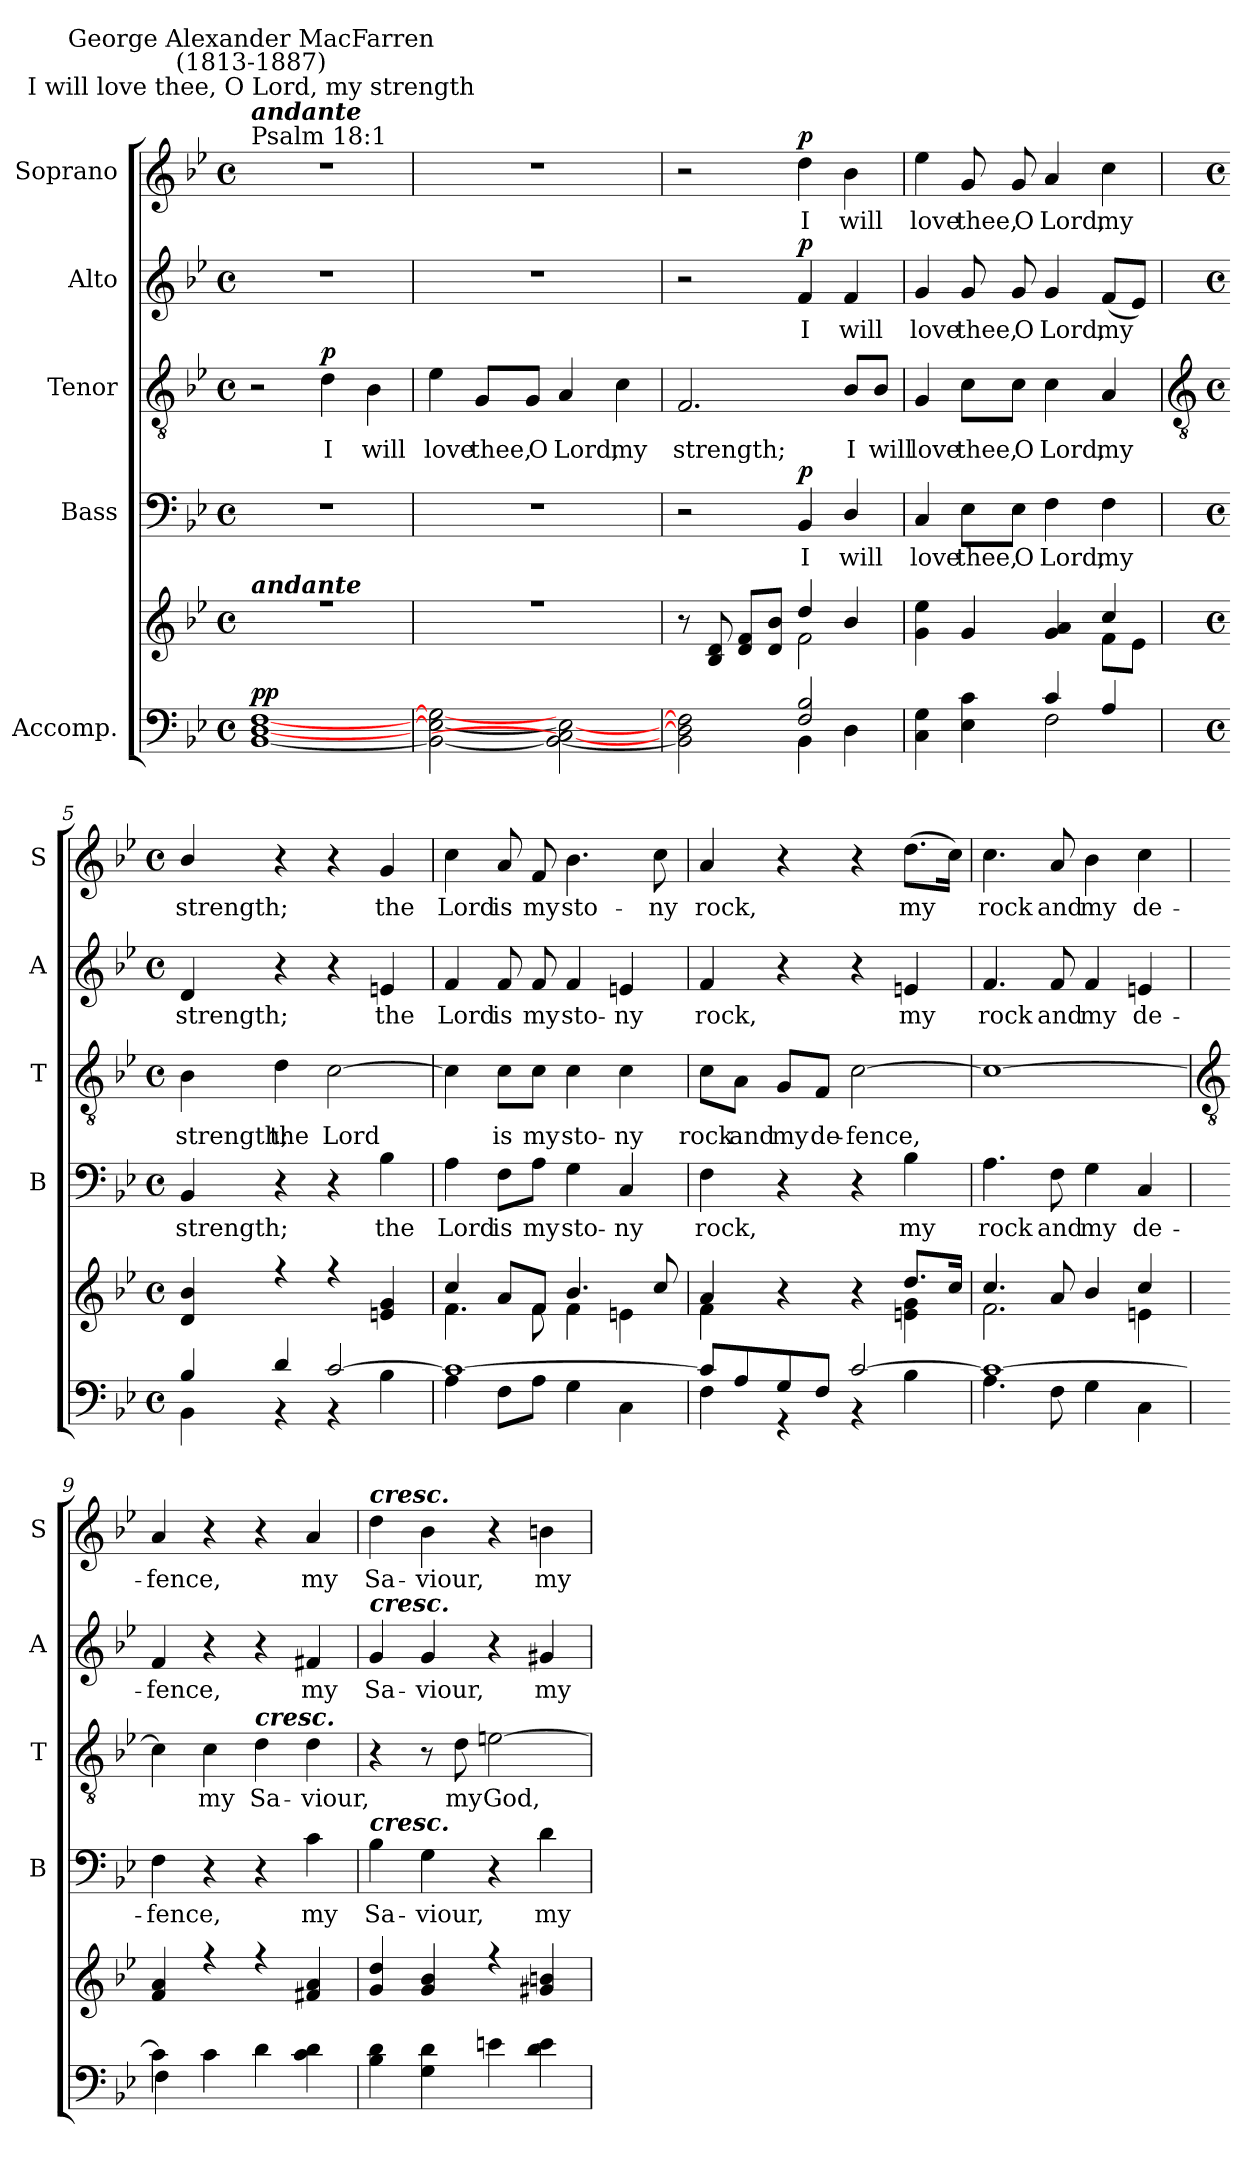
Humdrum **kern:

**kern	**kern	**dynam	**kern	**text	**dynam	**kern	**text	**dynam	**kern	**text	**dynam	**kern	**text	**dynam
*part5	*part5	*part5	*part4	*part4	*part4	*part3	*part3	*part3	*part2	*part2	*part2	*part1	*part1	*part1
*staff6	*staff5	*staff5/6	*staff4	*staff4	*staff4	*staff3	*staff3	*staff3	*staff2	*staff2	*staff2	*staff1	*staff1	*staff1
*I"Accomp.	*	*	*I"Bass	*	*	*I"Tenor	*	*	*I"Alto	*	*	*I"Soprano	*	*
*	*	*	*I'B	*	*	*I'T	*	*	*I'A	*	*	*I'S	*	*
*clefF4	*clefG2	*	*clefF4	*	*	*clefGv2	*	*	*clefG2	*	*	*clefG2	*	*
*k[b-e-]	*k[b-e-]	*	*k[b-e-]	*	*	*k[b-e-]	*	*	*k[b-e-]	*	*	*k[b-e-]	*	*
*B-:	*B-:	*	*B-:	*	*	*B-:	*	*	*B-:	*	*	*B-:	*	*
*M4/4	*M4/4	*	*M4/4	*	*	*M4/4	*	*	*M4/4	*	*	*M4/4	*	*
*met(c)	*met(c)	*	*met(c)	*	*	*met(c)	*	*	*met(c)	*	*	*met(c)	*	*
*MM58	*MM58	*	*MM58	*	*	*MM58	*	*	*MM58	*	*	*MM58	*	*
=1	=1	=1	=1	=1	=1	=1	=1	=1	=1	=1	=1	=1	=1	=1
*^	*^	*	*	*	*	*	*	*	*	*	*	*	*	*
!	!	!	!	!	!	!	!	!	!	!	!	!	!	!LO:TX:a:t=Psalm 18&colon;1	!	!
!	!	!	!	!	!	!	!	!	!	!	!	!	!	!LO:TX:a:Bi:t=andante	!	!
!	!	!	!	!	!	!	!	!	!	!	!	!	!	!LO:TX:a:cj:t=I will love thee, O Lord, my strength	!	!
!	!	!	!	!	!	!	!	!	!	!	!	!	!	!LO:TX:a:cj:t=George Alexander MacFarren\n(1813-1887)	!	!
!	!	!LO:TX:a:Bi:t=andante	!	!	!	!	!	!	!	!	!	!	!	!	!	!
!	!	!	!	!LO:DY:a=2	!	!	!	!	!	!	!	!	!	!	!	!
1ryy	[1BB-\ [1D\ [1F\	1r	1ryy	pp	1r	.	.	2r	.	.	1r	.	.	1r	.	.
!	!	!	!	!	!	!	!	!	!LO:LY:b	!LO:DY:b	!	!	!	!	!	!
.	.	.	.	.	.	.	.	4d	I	p	.	.	.	.	.	.
!	!	!	!	!	!	!	!	!	!LO:LY:b	!	!	!	!	!	!	!
.	.	.	.	.	.	.	.	4B-	will	.	.	.	.	.	.	.
=2	=2	=2	=2	=2	=2	=2	=2	=2	=2	=2	=2	=2	=2	=2	=2	=2
!	!	!	!	!	!	!	!	!	!LO:LY:b	!	!	!	!	!	!	!
1ryy	2BB-\_ 2E-\_ 2G\_	1r	1ryy	.	1r	.	.	4e-	love	.	1r	.	.	1r	.	.
!	!	!	!	!	!	!	!	!	!LO:LY:b	!	!	!	!	!	!	!
.	.	.	.	.	.	.	.	8G/L	thee,	.	.	.	.	.	.	.
!	!	!	!	!	!	!	!	!	!LO:LY:b	!	!	!	!	!	!	!
.	.	.	.	.	.	.	.	8G/J	O	.	.	.	.	.	.	.
!	!	!	!	!	!	!	!	!	!LO:LY:b	!	!	!	!	!	!	!
.	2BB-\_ 2C\_ 2E-\_	.	.	.	.	.	.	4A	Lord,	.	.	.	.	.	.	.
!	!	!	!	!	!	!	!	!	!LO:LY:b	!	!	!	!	!	!	!
.	.	.	.	.	.	.	.	4c	my	.	.	.	.	.	.	.
=3	=3	=3	=3	=3	=3	=3	=3	=3	=3	=3	=3	=3	=3	=3	=3	=3
!	!	!	!	!	!	!	!	!	!LO:LY:b	!	!	!	!	!	!	!
2ryy	2BB-\] 2D\] 2F\]	8r	2ryy	.	2r	.	.	2.F	strength;	.	2r	.	.	2r	.	.
.	.	8B-/ 8d/	.	.	.	.	.	.	.	.	.	.	.	.	.	.
.	.	8d/ 8f/L	.	.	.	.	.	.	.	.	.	.	.	.	.	.
.	.	8d/ 8b-/J	.	.	.	.	.	.	.	.	.	.	.	.	.	.
!	!	!	!	!	!	!LO:LY:b	!LO:DY:b	!	!	!	!	!LO:LY:b	!LO:DY:b	!	!LO:LY:b	!LO:DY:b
2F/ 2B-/	4BB-\	4dd/	2f\	.	4BB-	I	p	.	.	.	4f	I	p	4dd	I	p
!	!	!	!	!	!	!LO:LY:b	!	!	!LO:LY:b	!	!	!LO:LY:b	!	!	!LO:LY:b	!
.	4D\	4b-/	.	.	4D/	will	.	8B-/L	I	.	4f	will	.	4b-	will	.
!	!	!	!	!	!	!	!	!	!LO:LY:b	!	!	!	!	!	!	!
.	.	.	.	.	.	.	.	8B-/J	will	.	.	.	.	.	.	.
=4	=4	=4	=4	=4	=4	=4	=4	=4	=4	=4	=4	=4	=4	=4	=4	=4
!	!	!	!	!	!	!LO:LY:b	!	!	!LO:LY:b	!	!	!LO:LY:b	!	!	!LO:LY:b	!
2ryy	4C\ 4G\	4g\ 4ee-\	2.ryy	.	4C	love	.	4G	love	.	4g	love	.	4ee-	love	.
!	!	!	!	!	!	!LO:LY:b	!	!	!LO:LY:b	!	!	!LO:LY:b	!	!	!LO:LY:b	!
.	4E-\ 4c\	4g/	.	.	8E-\L	thee,	.	8c\L	thee,	.	8g	thee,	.	8g	thee,	.
!	!	!	!	!	!	!LO:LY:b	!	!	!LO:LY:b	!	!	!LO:LY:b	!	!	!LO:LY:b	!
.	.	.	.	.	8E-\J	O	.	8c\J	O	.	8g	O	.	8g	O	.
!	!	!	!	!	!	!LO:LY:b	!	!	!LO:LY:b	!	!	!LO:LY:b	!	!	!LO:LY:b	!
4c/	2F\	4g/ 4a/	.	.	4F	Lord,	.	4c	Lord,	.	4g	Lord,	.	4a	Lord,	.
!	!	!	!	!	!	!LO:LY:b	!	!	!LO:LY:b	!	!	!LO:LY:b	!	!	!LO:LY:b	!
4A/	.	4cc/	8f\L	.	4F	my	.	4A	my	.	(<8fL	my	.	4cc	my	.
.	.	.	8e-\J	.	.	.	.	.	.	.	8e-J)	.	.	.	.	.
!!LO:LB:g=z
=5	=5	=5	=5	=5	=5	=5	=5	=5	=5	=5	=5	=5	=5	=5	=5	=5
*	*	*	*	*	*	*	*	*clefGv2	*	*	*	*	*	*	*	*
*M4/4	*	*M4/4	*	*	*M4/4	*	*	*M4/4	*	*	*M4/4	*	*	*M4/4	*	*
*met(c)	*	*met(c)	*	*	*met(c)	*	*	*met(c)	*	*	*met(c)	*	*	*met(c)	*	*
!	!	!	!	!	!	!LO:LY:b	!	!	!LO:LY:b	!	!	!LO:LY:b	!	!	!LO:LY:b	!
4B-/	4BB-\	4d/ 4b-/	1ryy	.	4BB-	strength;	.	4B-	strength;	.	4d	strength;	.	4b-/	strength;	.
!	!	!	!	!	!	!	!	!	!LO:LY:b	!	!	!	!	!	!	!
4d/	4r	4r	.	.	4r	.	.	4d	the	.	4r	.	.	4r	.	.
!	!	!	!	!	!	!	!	!	!LO:LY:b	!	!	!	!	!	!	!
[2c/	4r	4r	.	.	4r	.	.	[2c	Lord	.	4r	.	.	4r	.	.
!	!	!	!	!	!	!LO:LY:b	!	!	!	!	!	!LO:LY:b	!	!	!LO:LY:b	!
.	4B-\	4en/ 4g/	.	.	4B-	the	.	.	.	.	4en	the	.	4g	the	.
=6	=6	=6	=6	=6	=6	=6	=6	=6	=6	=6	=6	=6	=6	=6	=6	=6
!	!	!	!	!	!	!LO:LY:b	!	!	!	!	!	!LO:LY:b	!	!	!LO:LY:b	!
1c/_	4A\	4cc/	4.f\	.	4A	Lord	.	4c]	.	.	4f	Lord	.	4cc	Lord	.
!	!	!	!	!	!	!LO:LY:b	!	!	!LO:LY:b	!	!	!LO:LY:b	!	!	!LO:LY:b	!
.	8F\L	8a/L	.	.	8F\L	is	.	8c\L	is	.	8f	is	.	8a	is	.
!	!	!	!	!	!	!LO:LY:b	!	!	!LO:LY:b	!	!	!LO:LY:b	!	!	!LO:LY:b	!
.	8A\J	8f/J	8f\	.	8A\J	my	.	8c\J	my	.	8f	my	.	8f	my	.
!	!	!	!	!	!	!LO:LY:b	!	!	!LO:LY:b	!	!	!LO:LY:b	!	!	!LO:LY:b	!
.	4G\	4.b-/	4f\	.	4G	sto-	.	4c	sto-	.	4f	sto-	.	4.b-	sto-	.
!	!	!	!	!	!	!LO:LY:b	!	!	!LO:LY:b	!	!	!LO:LY:b	!	!	!	!
.	4C\	.	4en\	.	4C	-ny	.	4c	-ny	.	4en	-ny	.	.	.	.
!	!	!	!	!	!	!	!	!	!	!	!	!	!	!	!LO:LY:b	!
.	.	8cc/	.	.	.	.	.	.	.	.	.	.	.	8cc	-ny	.
=7	=7	=7	=7	=7	=7	=7	=7	=7	=7	=7	=7	=7	=7	=7	=7	=7
!	!	!	!	!	!	!LO:LY:b	!	!	!LO:LY:b	!	!	!LO:LY:b	!	!	!LO:LY:b	!
8c/L]	4F\	4a/	4f\	.	4F	rock,	.	8c\L	rock	.	4f	rock,	.	4a	rock,	.
!	!	!	!	!	!	!	!	!	!LO:LY:b	!	!	!	!	!	!	!
8A/	.	.	.	.	.	.	.	8A\J	and	.	.	.	.	.	.	.
!	!	!	!	!	!	!	!	!	!LO:LY:b	!	!	!	!	!	!	!
8G/	4r	4r	2ryy	.	4r	.	.	8G/L	my	.	4r	.	.	4r	.	.
!	!	!	!	!	!	!	!	!	!LO:LY:b	!	!	!	!	!	!	!
8F/J	.	.	.	.	.	.	.	8F/J	de-	.	.	.	.	.	.	.
!	!	!	!	!	!	!	!	!	!LO:LY:b	!	!	!	!	!	!	!
[2c/	4r	4r	.	.	4r	.	.	[2c	-fence,	.	4r	.	.	4r	.	.
!	!	!	!	!	!	!LO:LY:b	!	!	!	!	!	!LO:LY:b	!	!	!LO:LY:b	!
.	4B-\	8.dd/L	4en\ 4g\	.	4B-	my	.	.	.	.	4en	my	.	(>8.ddL	my	.
.	.	16cc/J	.	.	.	.	.	.	.	.	.	.	.	16ccJ)	.	.
=8	=8	=8	=8	=8	=8	=8	=8	=8	=8	=8	=8	=8	=8	=8	=8	=8
!	!	!	!	!	!	!LO:LY:b	!	!	!	!	!	!LO:LY:b	!	!	!LO:LY:b	!
1c/_	4.A\	4.cc/	2.f\	.	4.A	rock	.	1c_	.	.	4.f	rock	.	4.cc	rock	.
!	!	!	!	!	!	!LO:LY:b	!	!	!	!	!	!LO:LY:b	!	!	!LO:LY:b	!
.	8F\	8a/	.	.	8F	and	.	.	.	.	8f	and	.	8a	and	.
!	!	!	!	!	!	!LO:LY:b	!	!	!	!	!	!LO:LY:b	!	!	!LO:LY:b	!
.	4G\	4b-/	.	.	4G	my	.	.	.	.	4f	my	.	4b-	my	.
!	!	!	!	!	!	!LO:LY:b	!	!	!	!	!	!LO:LY:b	!	!	!LO:LY:b	!
.	4C\	4cc/	4en\	.	4C	de-	.	.	.	.	4en	de-	.	4cc	de-	.
!!LO:LB:g=z
=9	=9	=9	=9	=9	=9	=9	=9	=9	=9	=9	=9	=9	=9	=9	=9	=9
*	*	*	*	*	*	*	*	*clefGv2	*	*	*	*	*	*	*	*
!	!	!	!	!	!	!LO:LY:b	!	!	!	!	!	!LO:LY:b	!	!	!LO:LY:b	!
4c\]	4F\	4f/ 4a/	1ryy	.	4F	-fence,	.	4c]	.	.	4f	-fence,	.	4a	-fence,	.
!	!	!	!	!	!	!	!	!	!LO:LY:b	!	!	!	!	!	!	!
2.ryy	4c\	4r	.	.	4r	.	.	4c	my	.	4r	.	.	4r	.	.
!	!	!	!	!	!	!	!	!LO:TX:a:Bi:t=cresc.	!	!	!	!	!	!	!	!
!	!	!	!	!	!	!	!	!	!LO:LY:b	!	!	!	!	!	!	!
.	4d\	4r	.	.	4r	.	.	4d	Sa-	.	4r	.	.	4r	.	.
!	!	!	!	!	!	!LO:LY:b	!	!	!LO:LY:b	!	!	!LO:LY:b	!	!	!LO:LY:b	!
.	4c\ 4d\	4f#X/ 4a/	.	.	4c	my	.	4d	-viour,	.	4f#X	my	.	4a	my	.
=10	=10	=10	=10	=10	=10	=10	=10	=10	=10	=10	=10	=10	=10	=10	=10	=10
!	!	!	!	!	!	!	!	!	!	!	!	!	!	!LO:TX:a:Bi:t=cresc.	!	!
!	!	!	!	!	!	!	!	!	!	!	!LO:TX:a:Bi:t=cresc.	!	!	!	!	!
!	!	!	!	!	!LO:TX:a:Bi:t=cresc.	!	!	!	!	!	!	!	!	!	!	!
!	!	!	!	!	!	!LO:LY:b	!	!	!	!	!	!LO:LY:b	!	!	!LO:LY:b	!
1ryy	4B-\ 4d\	4g/ 4dd/	1ryy	.	4B-	Sa-	.	4r	.	.	4g	Sa-	.	4dd	Sa-	.
!	!	!	!	!	!	!LO:LY:b	!	!	!	!	!	!LO:LY:b	!	!	!LO:LY:b	!
.	4G\ 4d\	4g/ 4b-/	.	.	4G	-viour,	.	8r	.	.	4g	-viour,	.	4b-	-viour,	.
!	!	!	!	!	!	!	!	!	!LO:LY:b	!	!	!	!	!	!	!
.	.	.	.	.	.	.	.	8d	my	.	.	.	.	.	.	.
!	!	!	!	!	!	!	!	!	!LO:LY:b	!	!	!	!	!	!	!
.	4en\	4r	.	.	4r	.	.	[2en	God,	.	4r	.	.	4r	.	.
!	!	!	!	!	!	!LO:LY:b	!	!	!	!	!	!LO:LY:b	!	!	!LO:LY:b	!
.	4d\ 4e\	4g#X/ 4bn/	.	.	4d	my	.	.	.	.	4g#X	my	.	4bn	my	.
*v	*v	*	*	*	*	*	*	*	*	*	*	*	*	*	*	*
*	*v	*v	*	*	*	*	*	*	*	*	*	*	*	*	*
=	=	=	=	=	=	=	=	=	=	=	=	=	=	=
*-	*-	*-	*-	*-	*-	*-	*-	*-	*-	*-	*-	*-	*-	*-
